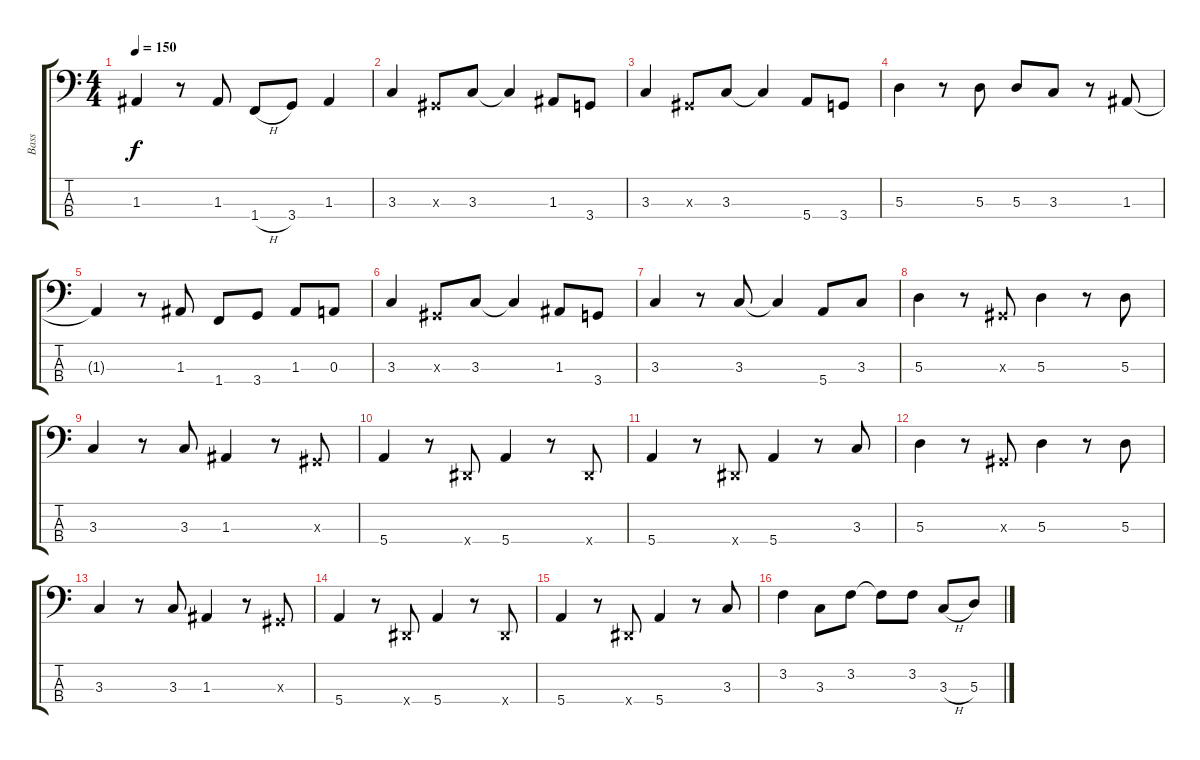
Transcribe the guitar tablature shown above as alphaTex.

\track ("Bass" "Bass") {instrument electricbassfinger}
\staff {score tabs}
\tuning (G2 D2 A1 E1) {hide}
\ts (4 4)
\tempo 150
\clef f4
\ks c
1.3{t}.4{dy f} r.8 1.3.8 1.4{h}.8 3.4.8 1.3.4 |
3.3.4 -1.3{x}.8 3.3.8 3.3{t}.4 1.3.8 3.4.8 |
3.3.4 -1.3{x}.8 3.3.8 3.3{t}.4 5.4.8 3.4.8 |
5.3.4 r.8 5.3.8 5.3.8 3.3.8 r.8 1.3.8 |
1.3{t}.4 r.8 1.3.8 1.4.8 3.4.8 1.3.8 0.3.8 |
3.3.4 -1.3{x}.8 3.3.8 3.3{t}.4 1.3.8 3.4.8 |
3.3.4 r.8 3.3.8 3.3{t}.4 5.4.8 3.3.8 |
5.3.4 r.8 -1.3{x}.8 5.3.4 r.8 5.3.8 |
3.3.4 r.8 3.3.8 1.3.4 r.8 -1.3{x}.8 |
5.4.4 r.8 -1.4{x}.8 5.4.4 r.8 -1.4{x}.8 |
5.4.4 r.8 -1.4{x}.8 5.4.4 r.8 3.3.8 |
5.3.4 r.8 -1.3{x}.8 5.3.4 r.8 5.3.8 |
3.3.4 r.8 3.3.8 1.3.4 r.8 -1.3{x}.8 |
5.4.4 r.8 -1.4{x}.8 5.4.4 r.8 -1.4{x}.8 |
5.4.4 r.8 -1.4{x}.8 5.4.4 r.8 3.3.8 |
3.2.4 3.3.8 3.2.8 3.2{t}.8 3.2.8 3.3{h}.8 5.3.8
